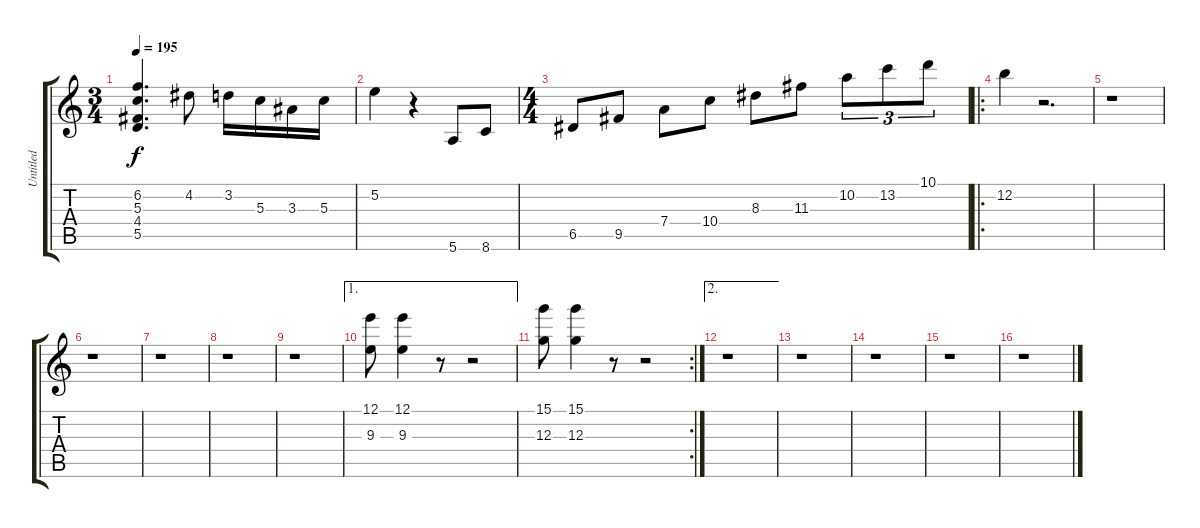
\track ("Untitled" "Untitled") {instrument acousticguitarnylon}
\staff {score tabs}
\tuning (E4 B3 G3 D3 A2 E2) {hide}
\ts (3 4)
\tempo 195
\clef g2
\ks c
(6.2 5.3 4.4 5.5).4{d dy f} 4.2.8 3.2.16 5.3.16 3.3.16 5.3.16 |
5.2.4 r.4 5.6.8 8.6.8 |
\ts (4 4)
6.5.8 9.5.8 7.4.8 10.4.8 8.3.8 11.3.8 10.2.8{tu (3 2)} 13.2.8{tu (3 2)} 10.1.8{tu (3 2)} |
\ro
12.2.4 r.2{d} |
r.1 |
r.1 |
r.1 |
r.1 |
r.1 |
\ae 1
(12.1 9.3).8 (12.1 9.3).4 r.8 r.2 |
\rc 2
(15.1 12.3).8 (15.1 12.3).4 r.8 r.2 |
\ae 2
r.1 |
r.1 |
r.1 |
r.1 |
r.1
